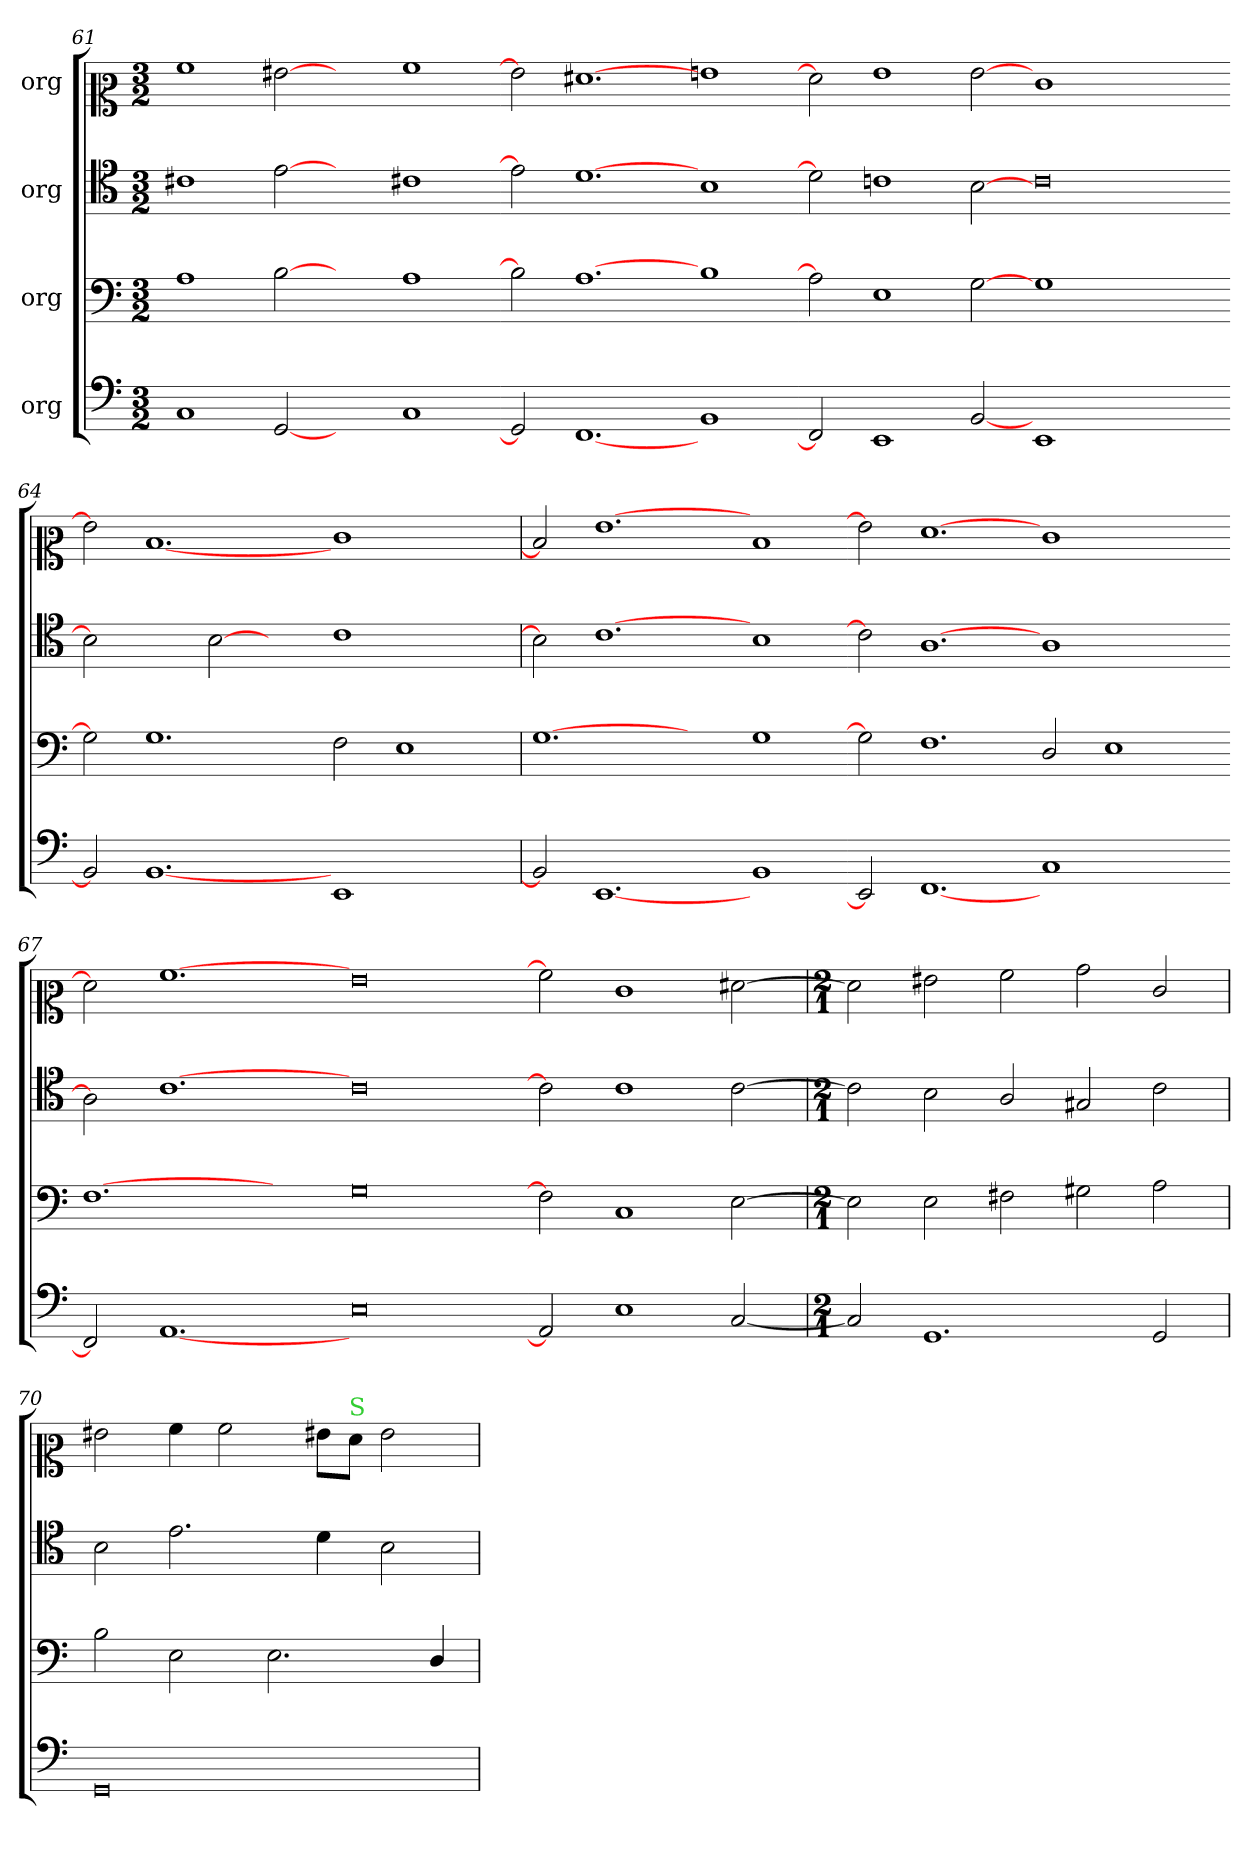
**kern	**kern	**kern	**kern
*part4	*part3	*part2	*part1
*staff4	*staff3	*staff2	*staff1
*I"org	*I"org	*I"org	*I"org
*clefF5	*clefF4	*clefC4	*clefC2
*k[]	*k[]	*k[]	*k[]
*a:	*a:	*a:	*a:
*M3/2	*M3/2	*M3/2	*M3/2
=61	=61	=61	=61
1AA	1A	1c#X	1a
[2EE	[2B	[2e	[2g#X
2ryy	2ryy	2ryy	2ryy
1AA	1A	1c#X	1a
=62-	=62-	=62-	=62-
2EE]	2B]	2e]	2g#]
[1.DD	[1.A	[1.d	[1.f#X
1GG	1B	1B	1gn
=63-	=63-	=63-	=63-
2DD]	2A]	2d]	2f#]
1CC	1E	1cn	1g
[2GG	[2G	[2B	[2g
1CC	1G	0c	1e
1ryy	1ryy	.	1ryy
=64-	=64-	=64-	=64-
2GG]	2G]	2B]	2g]
[1.GG	1.G	2ryy	[1.d
.	.	[2B	.
.	.	2ryy	.
1CC	2F\	1c	1e
.	1E	.	.
2ryy	.	2ryy	2ryy
=65	=65	=65	=65
2GG]	[1.G	2B]	2d]
[1.CC	.	[1.c	[1.g
.	2ryy	.	.
1GG	1G	1B	1d
=66-	=66-	=66-	=66-
2CC]	2G]	2c]	2g]
[1.DD	1.F	[1.A	[1.f
1AA	2D/	1A	1e
.	1E	.	.
2ryy	.	2ryy	2ryy
=67-	=67-	=67-	=67-
2DD]	[1.F	2A]	2f]
[1.FF	.	[1.c	[1.a
.	2ryy	.	.
0C	0G	0c	0g
=68-	=68-	=68-	=68-
2FF]	2F]	2c]	2a]
1C	1C	1c	1e
[2AA	[2E	[2c	[2f#X
=69	=69	=69	=69
*M2/1	*M2/1	*M2/1	*M2/1
2AA]	2E]	2c]	2f#]
1.EE	2E\	2B\	2g#X\
.	2F#X\	2A/	2a\
.	2G#X\	2G#X/	2b\
2EE/	2A\	2c\	2e/
=70	=70	=70	=70
0EE	2B\	2B\	2g#X\
.	2E\	2.e\	4a\
.	.	.	2a\
.	2.E\	.	.
.	.	4d\	8g#X\L
!	!	!	!LO:TX:a:color=limegreen:t=S
.	.	.	8f\J
.	.	2B\	2g#\
.	4D/	.	.
=	=	=	=
*-	*-	*-	*-
